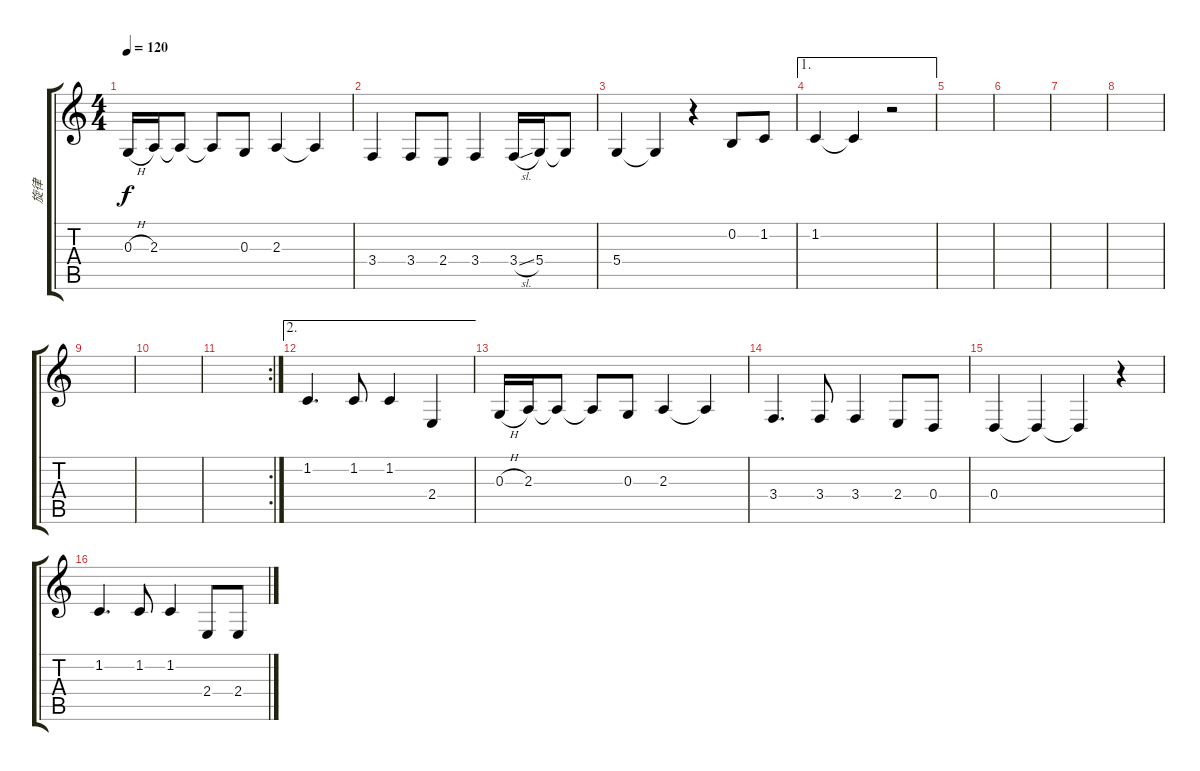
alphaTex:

\track ("旋律" "旋律") {instrument harpsichord}
\staff {score tabs}
\tuning (E4 B3 G3 D3 A2 E2) {hide}
\ts (4 4)
\tempo 120
\clef g2
\ks c
0.3{h}.16{dy f} 2.3.16 2.3{t}.8 2.3{t}.8 0.3.8 2.3.4 2.3{t}.4 |
3.4.4 3.4.8 2.4.8 3.4.4 3.4{sl}.16 5.4.16 5.4{t}.8 |
5.4.4 5.4{t}.4 r.4 0.2.8 1.2.8 |
\ae 1
1.2.4 1.2{t}.4 r.2 |
|
|
|
|
|
|
\rc 2
|
\ae 2
1.2.4{d} 1.2.8 1.2.4 2.4.4 |
0.3{h}.16 2.3.16 2.3{t}.8 2.3{t}.8 0.3.8 2.3.4 2.3{t}.4 |
3.4.4{d} 3.4.8 3.4.4 2.4.8 0.4.8 |
0.4.4 0.4{t}.4 0.4{t}.4 r.4 |
1.2.4{d} 1.2.8 1.2.4 2.4.8 2.4.8
